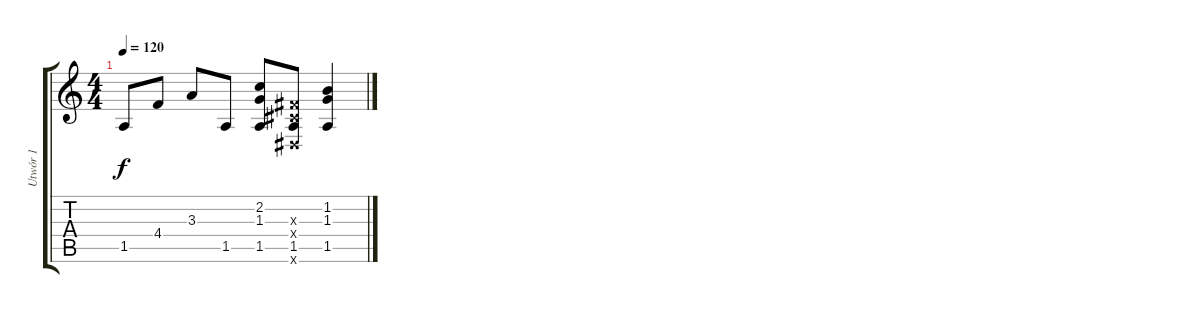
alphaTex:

\track ("Utwór 1" "Utwór 1") {instrument electricguitarclean}
\staff {score tabs}
\tuning (Eb4 Bb3 Gb3 Db3 Ab2 Eb2) {hide}
\ts (4 4)
\tempo 120
\clef g2
\ks c
1.5{t}.8{dy f} 4.4.8 3.3.8 1.5.8 (2.2 1.3 1.5).8 (0.3{x} 0.4{x} 1.5 0.6{x}).8 (1.2 1.3 1.5).4
